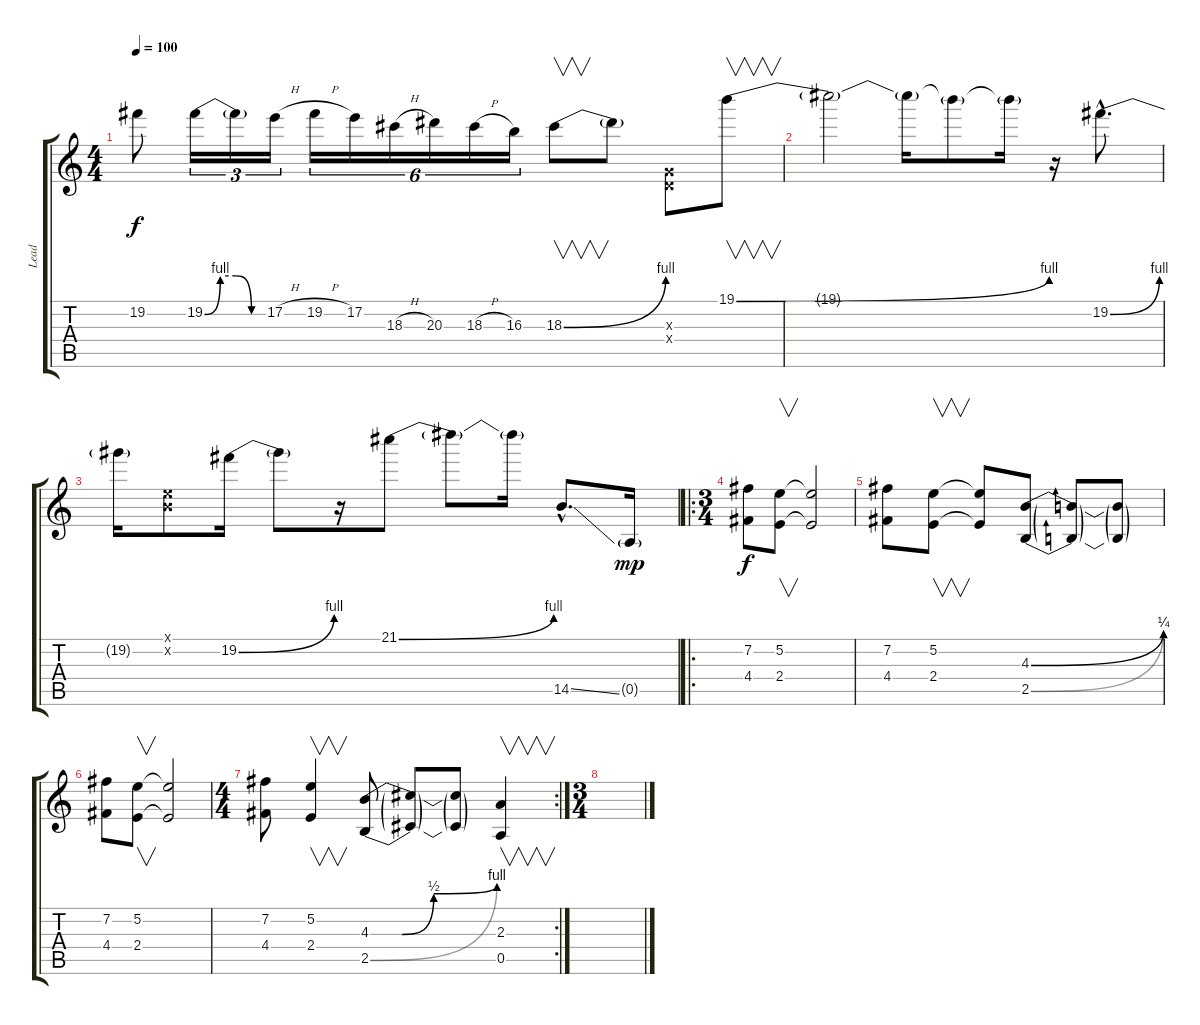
\track ("Lead" "Lead") {instrument distortionguitar}
\staff {score tabs}
\tuning (E4 B3 G3 D3 A2 E2) {hide}
\ts (4 4)
\tempo 100
\clef g2
\ks c
19.2{t}.8{dy f} 19.2{be (custom 0 0 15 4 30 4 45 0 60 0)}.16{tu (3 2)} 19.2{t}.16{tu (3 2)} 17.2{h}.16{tu (3 2)} 19.2{h}.16{tu (6 4)} 17.2.16{tu (6 4)} 18.3{h}.16{tu (6 4)} 20.3.16{tu (6 4)} 18.3{h}.16{tu (6 4)} 16.3.16{tu (6 4)} 18.3{be (bend 0 0 60 4)}.8{v} 18.3{t}.8 (0.3{x} 0.4{x}).8 19.1{be (bend 0 0 60 4)}.8{v} |
19.1{t}.2 19.1{t}.16 19.1{t}.8 19.1{t}.16 r.16 19.2{be (bend 0 0 60 4) hac}.8{d} |
19.2{t}.16 (0.1{x} 0.2{x}).8 19.2{be (bend 0 0 60 4)}.16 19.2{t}.8 r.16 21.1{be (bend 0 0 60 4)}.8 21.1{t}.8 21.1{t}.16 14.5{ss hac}.8{d} 0.5{g}.16{dy mp} |
\ro
\ts (3 4)
(7.2 4.4).8{dy f} (5.2 2.4).8{v} (5.2{t} 2.4{t}).2 |
(7.2 4.4).8 (5.2 2.4).8{v} (5.2{t} 2.4{t}).8 (4.3{be (bend 0 0 60 1)} 2.5{be (bend 0 0 60 1)}).8 (4.3{t} 2.5{t}).8 (4.3{t} 2.5{t}).8 |
(7.2 4.4).8 (5.2 2.4).8{v} (5.2{t} 2.4{t}).2 |
\rc 2
\ts (4 4)
(7.2 4.4).8 (5.2 2.4).4{v} (4.3{be (custom 0 0 15 0 30 2 60 4)} 2.5{be (bend 0 0 60 4)}).8 (4.3{t} 2.5{t}).8 (4.3{t} 2.5{t}).8 (2.3 0.5).4{v} |
\ts (3 4)
